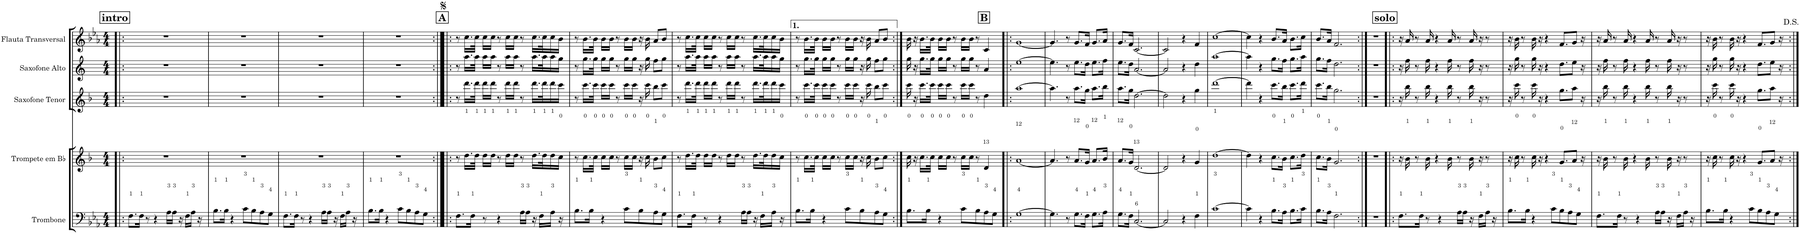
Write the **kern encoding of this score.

**kern	**kern	**kern	**kern	**kern
*part5	*part4	*part3	*part2	*part1
*staff5	*staff4	*staff3	*staff2	*staff1
*I"Trombone	*I"Trompete em Bb	*I"Saxofone Tenor	*I"Saxofone Alto	*I"Flauta Transversal
*I'Tbn.	*I'Tpt. em Bb	*I'Sax. Tn.	*	*I'Fl.
*clefF4	*clefG2	*clefG2	*clefG2	*clefG2
*	*Trd1c2	*Trd8c14	*Trd5c9	*
*k[b-e-a-]	*k[b-]	*k[b-]	*k[]	*k[b-e-a-]
*M4/4	*M4/4	*M4/4	*M4/4	*M4/4
!!LO:REH:place=s1:a:B:cj:fs=14:t=intro
=1!|:	=1!|:	=1!|:	=1!|:	=1!|:
8.F\L	1r	1r	1r	1r
16F\Jk	.	.	.	.
8r	.	.	.	.
4r	.	.	.	.
16A-\LL	.	.	.	.
16A-\JJ	.	.	.	.
16r	.	.	.	.
16F\LL	.	.	.	.
16A-\JJ	.	.	.	.
16r	.	.	.	.
=2	=2	=2	=2	=2
8.B-\L	1r	1r	1r	1r
16B-\Jk	.	.	.	.
4r	.	.	.	.
8c\L	.	.	.	.
8B-\	.	.	.	.
8A-\	.	.	.	.
8G\J	.	.	.	.
=3	=3	=3	=3	=3
8.F\L	1r	1r	1r	1r
16F\Jk	.	.	.	.
8r	.	.	.	.
4r	.	.	.	.
16A-\LL	.	.	.	.
16A-\JJ	.	.	.	.
16r	.	.	.	.
16F\LL	.	.	.	.
16A-\JJ	.	.	.	.
16r	.	.	.	.
=4	=4	=4	=4	=4
8.B-\L	1r	1r	1r	1r
16B-\Jk	.	.	.	.
4r	.	.	.	.
8c\L	.	.	.	.
8B-\	.	.	.	.
8A-\	.	.	.	.
8G\J	.	.	.	.
!!LO:REH:place=s1:a:B:cj:fs=14:t=A
=5:|!|:	=5:|!|:	=5:|!|:	=5:|!|:	=5:|!|:
8.F\L	8r	8r	8r	8r
.	16.dd\LL	16.ddd\LL	16.aa\LL	16.cc\LL
16F\Jk	.	.	.	.
.	32dd\JJk	32ddd\JJk	32aa\JJk	32cc\JJk
8r	16dd\LL	16ddd\LL	16aa\LL	16cc\LL
.	16dd\JJ	16ddd\JJ	16aa\JJ	16cc\JJ
4r	8r	8r	8r	8r
.	16dd\LL	16ddd\LL	16aa\LL	16cc\LL
.	16dd\JJ	16ddd\JJ	16aa\JJ	16cc\JJ
16A-\LL	8r	8r	8r	8r
16A-\JJ	.	.	.	.
16r	16.dd\LL	16.ddd\LL	16.aa\LL	16.cc\LL
16F\LL	.	.	.	.
.	32dd\K	32ddd\K	32aa\K	32cc\K
16A-\JJ	16dd\	16ddd\	16aa\	16cc\
16r	16cc\JJ	16ccc\JJ	16gg\JJ	16b-\JJ
=6	=6	=6	=6	=6
8.B-\L	8r	8r	8r	8r
.	16.cc\LL	16.ccc\LL	16.gg\LL	16.b-\LL
16B-\Jk	.	.	.	.
.	32cc\JJk	32ccc\JJk	32gg\JJk	32b-\JJk
4r	16cc\LL	16ccc\LL	16gg\LL	16b-\LL
.	16cc\JJ	16ccc\JJ	16gg\JJ	16b-\JJ
.	8r	8r	8r	8r
8c\L	16cc\LL	16ccc\LL	16gg\LL	16b-\LL
.	16cc\JJ	16ccc\JJ	16gg\JJ	16b-\JJ
8B-\	16r	16r	16r	16r
.	16cc\	16ccc\	16gg\	16b-\
8A-\	8b-\L	8bb-\L	8ff\L	8a-/L
8G\J	8cc\J	8ccc\J	8gg\J	8b-/J
=7	=7	=7	=7	=7
8.F\L	8r	8r	8r	8r
.	16.dd\LL	16.ddd\LL	16.aa\LL	16.cc\LL
16F\Jk	.	.	.	.
.	32dd\JJk	32ddd\JJk	32aa\JJk	32cc\JJk
8r	16dd\LL	16ddd\LL	16aa\LL	16cc\LL
.	16dd\JJ	16ddd\JJ	16aa\JJ	16cc\JJ
4r	8r	8r	8r	8r
.	16dd\LL	16ddd\LL	16aa\LL	16cc\LL
.	16dd\JJ	16ddd\JJ	16aa\JJ	16cc\JJ
16A-\LL	8r	8r	8r	8r
16A-\JJ	.	.	.	.
16r	16.dd\LL	16.ddd\LL	16.aa\LL	16.cc\LL
16F\LL	.	.	.	.
.	32dd\K	32ddd\K	32aa\K	32cc\K
16A-\JJ	16dd\	16ddd\	16aa\	16cc\
16r	16cc\JJ	16ccc\JJ	16gg\JJ	16b-\JJ
=8	=8	=8	=8	=8
8.B-\L	8r	8r	8r	8r
.	16.cc\LL	16.ccc\LL	16.gg\LL	16.b-\LL
16B-\Jk	.	.	.	.
.	32cc\JJk	32ccc\JJk	32gg\JJk	32b-\JJk
4r	16cc\LL	16ccc\LL	16gg\LL	16b-\LL
.	16cc\JJ	16ccc\JJ	16gg\JJ	16b-\JJ
.	8r	8r	8r	8r
8c\L	16cc\LL	16ccc\LL	16gg\LL	16b-\LL
.	16cc\JJ	16ccc\JJ	16gg\JJ	16b-\JJ
8B-\	16r	16r	16r	16r
.	16cc\	16ccc\	16gg\	16b-\
8A-\	8b-\L	8bb-\L	8ff\L	8a-/L
8G\J	8cc\J	8ccc\J	8gg\J	8b-/J
!!LO:REH:place=s1:a:B:cj:fs=14:t=B:qo=3
=9:|!	=9:|!	=9:|!	=9:|!	=9:|!
8.B-\L	16cc\	16ccc\	16gg\	16b-\
.	16r	16r	16r	16r
.	16.cc\LL	16.ccc\LL	16.gg\LL	16.b-\LL
16B-\Jk	.	.	.	.
.	32cc\JJk	32ccc\JJk	32gg\JJk	32b-\JJk
4r	16cc\LL	16ccc\LL	16gg\LL	16b-\LL
.	16cc\JJ	16ccc\JJ	16gg\JJ	16b-\JJ
.	8r	8r	8r	8r
8c\L	16cc\LL	16ccc\LL	16gg\LL	16b-\LL
.	16cc\JJ	16ccc\JJ	16gg\JJ	16b-\JJ
8B-\	8r	8r	8r	8r
8A-\	4d/	4dd\	4a/	4c/
8G\J	.	.	.	.
=10!|:	=10!|:	=10!|:	=10!|:	=10!|:
[1G	[1a	[1aa	[1ee	[1g
=11	=11	=11	=11	=11
4.G\]	4.a/]	4.aa\]	4.ee\]	4.g/]
8r	8r	8r	8r	8r
8.G\L	8.a/L	8.aa\L	8.ee\L	8.g/L
16F\Jk	16g/Jk	16gg\Jk	16dd\Jk	16f/Jk
8.G\L	8.a/L	8.aa\L	8.ee\L	8.g/L
16A-\Jk	16b-/Jk	16bb-\Jk	16ff\Jk	16a-/Jk
=12	=12	=12	=12	=12
8.G\L	8.a/L	8.aa\L	8.ee\L	8.g/L
16F\Jk	16g/Jk	16gg\Jk	16dd\Jk	16f/Jk
[2.C/	[2.d/	[2.dd\	[2.a/	[2.c/
=13	=13	=13	=13	=13
2C/]	2d/]	2dd\]	2a/]	2c/]
4r	4r	4r	4r	4r
4F\	4g/	4gg\	4dd\	4f/
=14	=14	=14	=14	=14
[1c	[1dd	[1ddd	[1aa	[1cc
=15	=15	=15	=15	=15
4c\]	4dd\]	4ddd\]	4aa\]	4cc\]
4r	4r	4r	4r	4r
8.B-\L	8.cc\L	8.ccc\L	8.gg\L	8.b-/L
16A-\Jk	16b-\Jk	16bb-\Jk	16ff\Jk	16a-/Jk
8.B-\L	8.cc\L	8.ccc\L	8.gg\L	8.b-\L
16c\Jk	16dd\Jk	16ddd\Jk	16aa\Jk	16cc\Jk
=16	=16	=16	=16	=16
8.B-\L	8.cc\L	8.ccc\L	8.gg\L	8.b-/L
16A-\Jk	16b-\Jk	16bb-\Jk	16ff\Jk	16a-/Jk
2.F\	2.g/	2.gg\	2.dd\	2.f/
=17:|!	=17:|!	=17:|!	=17:|!	=17:|!
1r	1r	1r	1r	1r
!!LO:REH:place=s1:a:B:cj:fs=14:t=solo
=18!|:	=18!|:	=18!|:	=18!|:	=18!|:
8.F\L	16r	16r	16r	16r
.	16b-\	16bb-\	16ff\	16a-/
.	8r	8r	8r	8r
16F\Jk	.	.	.	.
8r	16b-\	16bb-\	16ff\	16a-/
.	4r	4r	4r	4r
4r	.	.	.	.
.	16b-\	16bb-\	16ff\	16a-/
16A-\LL	8r	8r	8r	8r
16A-\JJ	.	.	.	.
16r	16b-\	16bb-\	16ff\	16a-/
16F\LL	16r	16r	16r	16r
16A-\JJ	8r	8r	8r	8r
16r	.	.	.	.
=19	=19	=19	=19	=19
8.B-\L	16r	16r	16r	16r
.	16cc\	16ccc\	16gg\	16b-\
.	8r	8r	8r	8r
16B-\Jk	.	.	.	.
4r	16cc\	16ccc\	16gg\	16b-\
.	16r	16r	16r	16r
.	4r	4r	4r	4r
8c\L	.	.	.	.
8B-\	8.g/L	8.gg\L	8.dd\L	8.f/L
8A-\	.	.	.	.
.	8a/J	8aa\J	8ee\J	8g/J
8G\J	.	.	.	.
.	16r	16r	16r	16r
=20	=20	=20	=20	=20
8.F\L	16r	16r	16r	16r
.	16b-\	16bb-\	16ff\	16a-/
.	8r	8r	8r	8r
16F\Jk	.	.	.	.
8r	16b-\	16bb-\	16ff\	16a-/
.	4r	4r	4r	4r
4r	.	.	.	.
.	16b-\	16bb-\	16ff\	16a-/
16A-\LL	8r	8r	8r	8r
16A-\JJ	.	.	.	.
16r	16b-\	16bb-\	16ff\	16a-/
16F\LL	16r	16r	16r	16r
16A-\JJ	8r	8r	8r	8r
16r	.	.	.	.
=21	=21	=21	=21	=21
8.B-\L	16r	16r	16r	16r
.	16cc\	16ccc\	16gg\	16b-\
.	8r	8r	8r	8r
16B-\Jk	.	.	.	.
4r	16cc\	16ccc\	16gg\	16b-\
.	16r	16r	16r	16r
.	4r	4r	4r	4r
8c\L	.	.	.	.
8B-\	8.g/L	8.gg\L	8.dd\L	8.f/L
8A-\	.	.	.	.
.	8a/J	8aa\J	8ee\J	8g/J
8G\J	.	.	.	.
.	16r	16r	16r	16r
=:|!	=:|!	=:|!	=:|!	=:|!
*-	*-	*-	*-	*-
